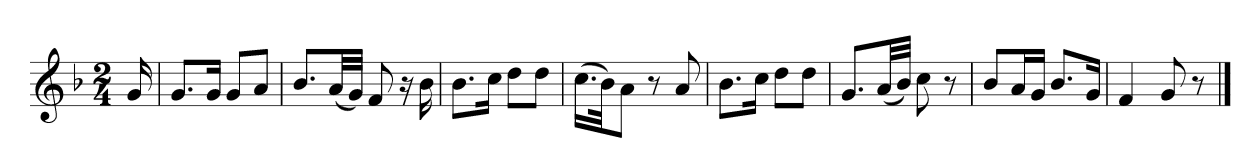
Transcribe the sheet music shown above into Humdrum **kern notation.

**kern
*part1
*staff1
*k[b-]
*M2/4
*MM120
=
16g
=1
8.gL
16gJk
8gL
8aJ
=2
8.b-L
(32aLL
32gJJJ)
8f
16r
16b-
=3
8.b-L
16ccJk
8ddL
8ddJ
=4
(16.ccLL
32b-Jk)
8aJ
8r
8a
=5
8.b-L
16ccJk
8ddL
8ddJ
=6
8.gL
(32aLL
32b-JJJ)
8cc
8r
=7
8b-L
16aL
16gJJ
8.b-L
16gJk
=8
4f
8g
8r
==
*-
